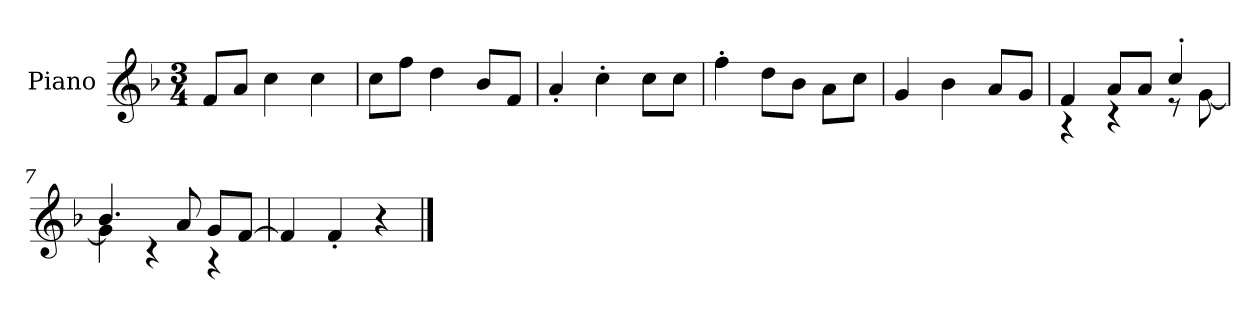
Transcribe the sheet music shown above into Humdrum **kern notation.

**kern
*part1
*staff1
*I"Piano
*I'P-no
*clefG2
*k[b-]
*M3/4
*MM175
=1
8f/L
8a/J
4cc\
4cc\
=2
8cc\L
8ff\J
4dd\
8b-/L
8f/J
=3
4a'/
4cc'\
8cc\L
8cc\J
=4
4ff'\
8dd\L
8b-\J
8a\L
8cc\J
=5
4g/
4b-\
8a/L
8g/J
=6
*^
4f/	4r
8a/L	4r
8a/J	.
4cc'/	8r
.	[8g\
=7	=7
4.b-/	4g\]
.	4r
8a/	.
8g/L	4r
[8f/J	.
*v	*v
=8
4f/]
4f'/
4r
==
*-
